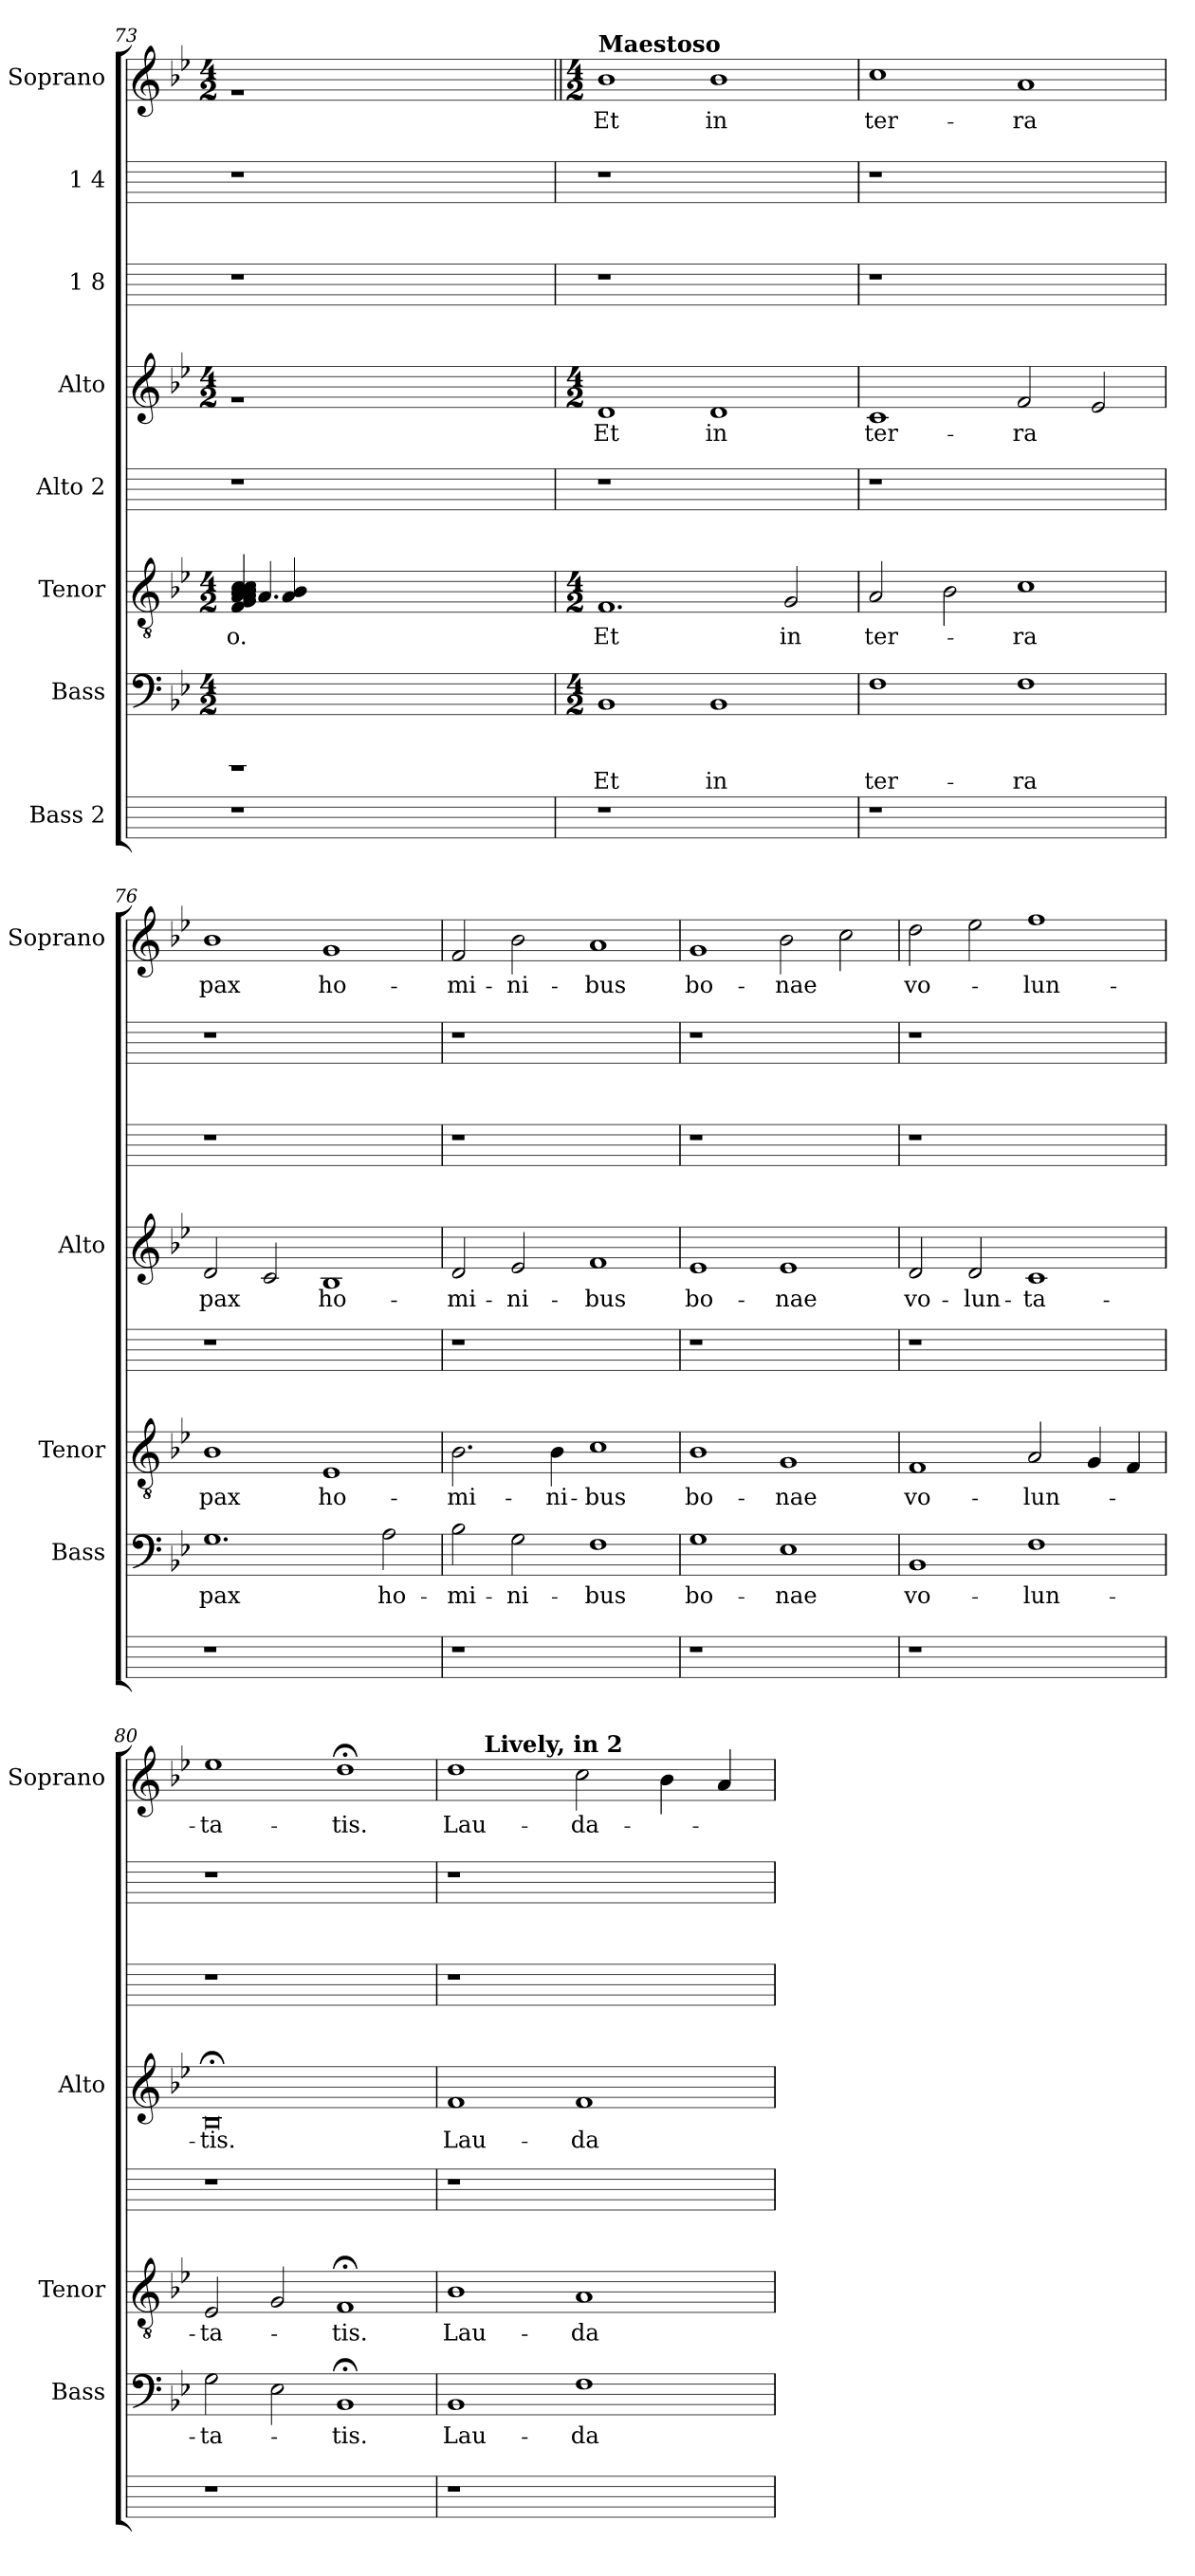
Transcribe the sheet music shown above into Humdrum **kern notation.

**kern	**kern	**text	**kern	**text	**kern	**kern	**text	**kern	**kern	**kern	**text
*part8	*part7	*part7	*part6	*part6	*part5	*part4	*part4	*part3	*part2	*part1	*part1
*staff8	*staff7	*staff7	*staff6	*staff6	*staff5	*staff4	*staff4	*staff3	*staff2	*staff1	*staff1
*I"Bass 2	*I"Bass	*	*I"Tenor	*	*I"Alto 2	*I"Alto	*	*I"1 8	*I"1 4	*I"Soprano	*
*	*I'Bass	*	*I'Tenor	*	*	*I'Alto	*	*	*	*I'Soprano	*
!!LO:PB:g=z
*	*clefF4	*	*clefGv2	*	*	*clefG2	*	*	*	*clefG2	*
*	*k[b-e-]	*	*k[b-e-]	*	*	*k[b-e-]	*	*	*	*k[b-e-]	*
*	*B-:	*	*B-:	*	*	*B-:	*	*	*	*B-:	*
*	*M4/2	*	*M4/2	*	*	*M4/2	*	*	*	*M4/2	*
=73	=73	=73	=73	=73	=73	=73	=73	=73	=73	=73	=73
!	!LO:N:vis=1	!	!	!LO:LY:b:cj	!	!	!	!	!	!	!
*	*	*	*^	*	*	*	*	*	*	*	*
!	!	!	!	!	!LO:LY:b:cj	!	!LO:N:vis=1	!	!	!	!LO:N:vis=1	!
1r	0rEEE	.	4F/ 4G/ 4B-/ 4B-/ 4B-/ 4A/ 4B-/ 4c/ 4A/ 4c/	4.A/	-o.	1r	0ra	.	1r	1r	0ra	.
.	.	.	4B-/ 4A/	.	.	.	.	.	.	.	.	.
.	.	.	.	1.ryy	.	.	.	.	.	.	.	.
.	.	.	1.ryy	.	.	.	.	.	.	.	.	.
1ryy	.	.	.	.	.	1ryy	.	.	1ryy	1ryy	.	.
.	.	.	.	8ryy	.	.	.	.	.	.	.	.
*	*	*	*v	*v	*	*	*	*	*	*	*	*
=74	=74	=74||	=74	=74||	=74	=74	=74||	=74	=74	=74||	=74||
*	*M4/2	*	*M4/2	*	*	*M4/2	*	*	*	*M4/2	*
*	*	*	*	*	*	*	*	*	*	*MM160	*
*	*	*	*^	*	*	*	*	*	*	*	*
!	!	!	!	!	!	!	!	!	!	!	!LO:TX:a:B:t=Maestoso	!
!	!	!LO:LY:b:cj	!	!	!LO:LY:b:cj	!	!	!LO:LY:b:cj	!	!	!	!LO:LY:b:cj
*	*	*	*v	*v	*	*	*	*	*	*	*	*
1r	1BB-	Et	1.F	Et	1r	1d	Et	1r	1r	1b-	Et
!	!	!LO:LY:b:cj	!	!	!	!	!LO:LY:b:cj	!	!	!	!LO:LY:b:cj
1ryy	1BB-	in	.	.	1ryy	1d	in	1ryy	1ryy	1b-	in
!	!	!	!	!LO:LY:b:cj	!	!	!	!	!	!	!
.	.	.	2G/	in	.	.	.	.	.	.	.
=75	=75	=75	=75	=75	=75	=75	=75	=75	=75	=75	=75
!	!	!LO:LY:b:cj	!	!LO:LY:b:cj	!	!	!LO:LY:b:cj	!	!	!	!LO:LY:b:cj
1r	1F	ter-	2A/	ter-	1r	1c	ter-	1r	1r	1cc	ter-
.	.	.	2B-\	.	.	.	.	.	.	.	.
!	!	!LO:LY:b:rj	!	!LO:LY:b:rj	!	!	!LO:LY:b:cj	!	!	!	!LO:LY:b:rj
1ryy	1F	-ra	1c	-ra	1ryy	2f/	-ra	1ryy	1ryy	1a	-ra
.	.	.	.	.	.	2e-/	.	.	.	.	.
!!LO:LB:g=z
=76	=76	=76	=76	=76	=76	=76	=76	=76	=76	=76	=76
!	!	!LO:LY:b:cj	!	!LO:LY:b:cj	!	!	!LO:LY:b	!	!	!	!LO:LY:b:cj
1r	1.G	pax	1B-	pax	1r	2d/	pax	1r	1r	1b-	pax
.	.	.	.	.	.	2c/	.	.	.	.	.
!	!	!	!	!LO:LY:b:cj	!	!	!LO:LY:b:cj	!	!	!	!LO:LY:b:cj
1ryy	.	.	1E-	ho-	1ryy	1B-	ho-	1ryy	1ryy	1g	ho-
!	!	!LO:LY:b:cj	!	!	!	!	!	!	!	!	!
.	2A\	ho-	.	.	.	.	.	.	.	.	.
=77	=77	=77	=77	=77	=77	=77	=77	=77	=77	=77	=77
!	!	!LO:LY:b:cj	!	!LO:LY:b:cj	!	!	!LO:LY:b:cj	!	!	!	!LO:LY:b:cj
1r	2B-\	-mi-	2.B-\	-mi-	1r	2d/	-mi-	1r	1r	2f/	-mi-
!	!	!LO:LY:b:cj	!	!	!	!	!LO:LY:b:cj	!	!	!	!LO:LY:b:cj
.	2G\	-ni-	.	.	.	2e-/	-ni-	.	.	2b-\	-ni-
!	!	!	!	!LO:LY:b	!	!	!	!	!	!	!
.	.	.	4B-\	-ni-	.	.	.	.	.	.	.
!	!	!LO:LY:b:cj	!	!LO:LY:b:rj	!	!	!LO:LY:b:cj	!	!	!	!LO:LY:b:cj
1ryy	1F	-bus	1c	-bus	1ryy	1f	-bus	1ryy	1ryy	1a	-bus
=78	=78	=78	=78	=78	=78	=78	=78	=78	=78	=78	=78
!	!	!LO:LY:b:cj	!	!LO:LY:b:cj	!	!	!LO:LY:b:cj	!	!	!	!LO:LY:b:cj
1r	1G	bo-	1B-	bo-	1r	1e-	bo-	1r	1r	1g	bo-
!	!	!LO:LY:b:cj	!	!LO:LY:b:cj	!	!	!LO:LY:b:cj	!	!	!	!LO:LY:b
1ryy	1E-	-nae	1G	-nae	1ryy	1e-	-nae	1ryy	1ryy	2b-\	-nae
.	.	.	.	.	.	.	.	.	.	2cc\	.
=79	=79	=79	=79	=79	=79	=79	=79	=79	=79	=79	=79
!	!	!LO:LY:b:cj	!	!LO:LY:b:cj	!	!	!LO:LY:b:cj	!	!	!	!LO:LY:b:cj
1r	1BB-	vo-	1F	vo-	1r	2d/	vo-	1r	1r	2dd\	vo-
!	!	!	!	!	!	!	!LO:LY:b:cj	!	!	!	!
.	.	.	.	.	.	2d/	-lun-	.	.	2ee-\	.
!	!	!LO:LY:b:cj	!	!LO:LY:b:cj	!	!	!LO:LY:b:cj	!	!	!	!LO:LY:b:cj
1ryy	1F	-lun-	2A/	-lun-	1ryy	1c	-ta-	1ryy	1ryy	1ff	-lun-
.	.	.	4G/	.	.	.	.	.	.	.	.
.	.	.	4F/	.	.	.	.	.	.	.	.
=80	=80	=80	=80	=80	=80	=80	=80	=80	=80	=80	=80
!	!	!LO:LY:b:cj	!	!LO:LY:b:cj	!	!	!LO:LY:b:rj	!	!	!	!LO:LY:b:cj
1r	2G\	-ta-	2E-/	-ta-	1r	0B-;<	-tis.	1r	1r	1ee-	-ta-
.	2E-\	.	2G/	.	.	.	.	.	.	.	.
!	!	!LO:LY:b:cj	!	!LO:LY:b:cj	!	!	!	!	!	!	!LO:LY:b:cj
1ryy	1BB-;<	-tis.	1F;<	-tis.	1ryy	.	.	1ryy	1ryy	1dd;<	-tis.
!!LO:LB:g=z
=81	=81	=81	=81	=81	=81	=81	=81	=81	=81	=81	=81
!	!	!LO:LY:b:cj	!	!LO:LY:b:cj	!	!	!LO:LY:b:cj	!	!	!	!LO:LY:b:cj
*	*	*	*	*	*	*	*	*	*	*^	*
1r	1BB-	Lau-	1B-	Lau-	1r	1f	Lau-	1r	1r	1dd	8ryy	Lau-
.	.	.	.	.	.	.	.	.	.	.	64ryy	.
!	!	!	!	!	!	!	!	!	!	!	!LO:TX:a:B:t=Lively, in 2	!
.	.	.	.	.	.	.	.	.	.	.	1ryy	.
!	!	!LO:LY:b:cj	!	!LO:LY:b:cj	!	!	!LO:LY:b:cj	!	!	!	!	!LO:LY:b:cj
1ryy	1F	-da-	1A	-da-	1ryy	1f	-da-	1ryy	1ryy	2cc\	.	-da-
.	.	.	.	.	.	.	.	.	.	.	2ryy	.
.	.	.	.	.	.	.	.	.	.	4b-\	.	.
.	.	.	.	.	.	.	.	.	.	.	4ryy	.
.	.	.	.	.	.	.	.	.	.	4a/	.	.
.	.	.	.	.	.	.	.	.	.	.	16..ryy	.
*	*	*	*	*	*	*	*	*	*	*v	*v	*
=	=	=	=	=	=	=	=	=	=	=	=
*-	*-	*-	*-	*-	*-	*-	*-	*-	*-	*-	*-
